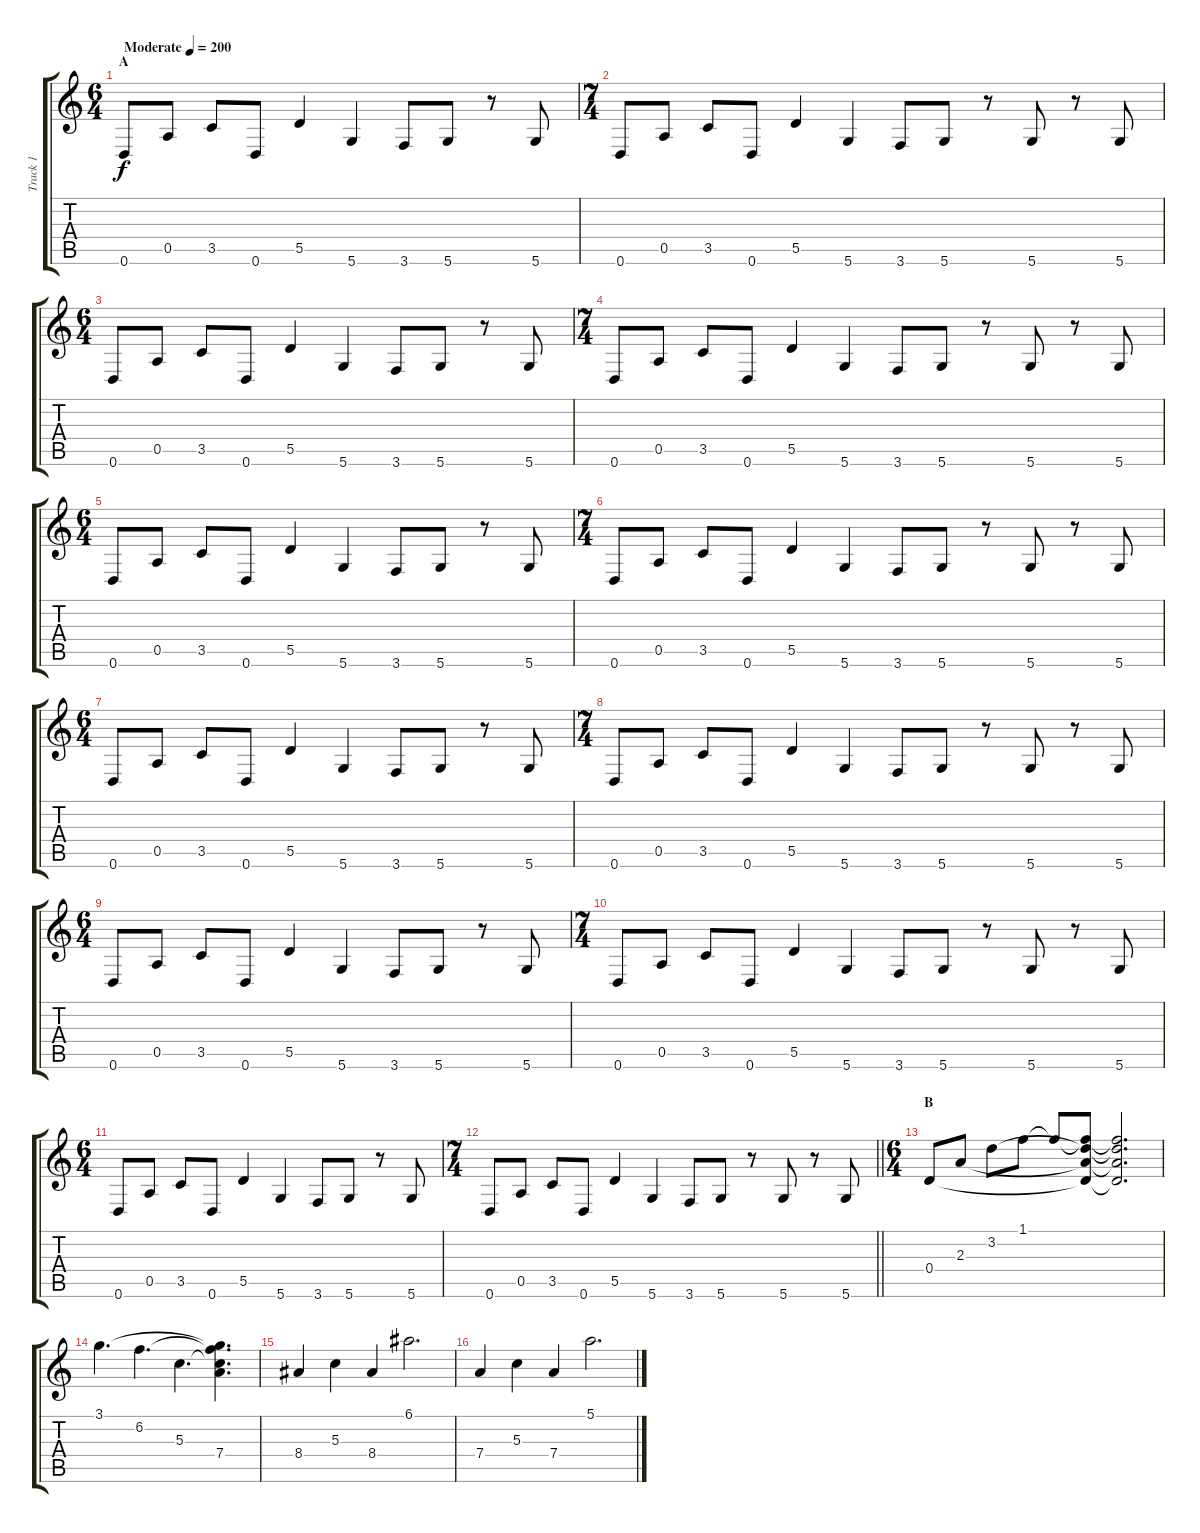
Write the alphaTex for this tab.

\track ("Track 1" "Track 1") {instrument distortionguitar}
\staff {score tabs}
\tuning (E4 B3 G3 D3 A2 D2) {hide}
\ts (6 4)
\section ("" "A")
\tempo (200 "Moderate")
\clef g2
\ks c
0.6.8{dy f instrument distortionguitar} 0.5.8 3.5.8 0.6.8 5.5.4 5.6.4 3.6.8 5.6.8 r.8 5.6.8 |
\ts (7 4)
0.6.8 0.5.8 3.5.8 0.6.8 5.5.4 5.6.4 3.6.8 5.6.8 r.8 5.6.8 r.8 5.6.8 |
\ts (6 4)
0.6.8 0.5.8 3.5.8 0.6.8 5.5.4 5.6.4 3.6.8 5.6.8 r.8 5.6.8 |
\ts (7 4)
0.6.8 0.5.8 3.5.8 0.6.8 5.5.4 5.6.4 3.6.8 5.6.8 r.8 5.6.8 r.8 5.6.8 |
\ts (6 4)
0.6.8 0.5.8 3.5.8 0.6.8 5.5.4 5.6.4 3.6.8 5.6.8 r.8 5.6.8 |
\ts (7 4)
0.6.8 0.5.8 3.5.8 0.6.8 5.5.4 5.6.4 3.6.8 5.6.8 r.8 5.6.8 r.8 5.6.8 |
\ts (6 4)
0.6.8 0.5.8 3.5.8 0.6.8 5.5.4 5.6.4 3.6.8 5.6.8 r.8 5.6.8 |
\ts (7 4)
0.6.8 0.5.8 3.5.8 0.6.8 5.5.4 5.6.4 3.6.8 5.6.8 r.8 5.6.8 r.8 5.6.8 |
\ts (6 4)
0.6.8 0.5.8 3.5.8 0.6.8 5.5.4 5.6.4 3.6.8 5.6.8 r.8 5.6.8 |
\ts (7 4)
0.6.8 0.5.8 3.5.8 0.6.8 5.5.4 5.6.4 3.6.8 5.6.8 r.8 5.6.8 r.8 5.6.8 |
\ts (6 4)
0.6.8 0.5.8 3.5.8 0.6.8 5.5.4 5.6.4 3.6.8 5.6.8 r.8 5.6.8 |
\ts (7 4)
\barLineRight lightlight
0.6.8 0.5.8 3.5.8 0.6.8 5.5.4 5.6.4 3.6.8 5.6.8 r.8 5.6.8 r.8 5.6.8 |
\ts (6 4)
\section ("" "B")
0.4.8{instrument electricguitarjazz} 2.3.8 3.2.8 1.1.8 1.1{t}.8 (1.1{t} 3.2{t} 2.3{t} 0.4{t}).8 (1.1{t} 3.2{t} 2.3{t} 0.4{t}).2{d} |
3.1.4{d} 6.2.4{d} 5.3.4{d} (3.1{t} 6.2{t} 5.3{t} 7.4).4{d} |
8.4.4 5.3.4 8.4.4 6.1.2{d} |
7.4.4 5.3.4 7.4.4 5.1.2{d}
